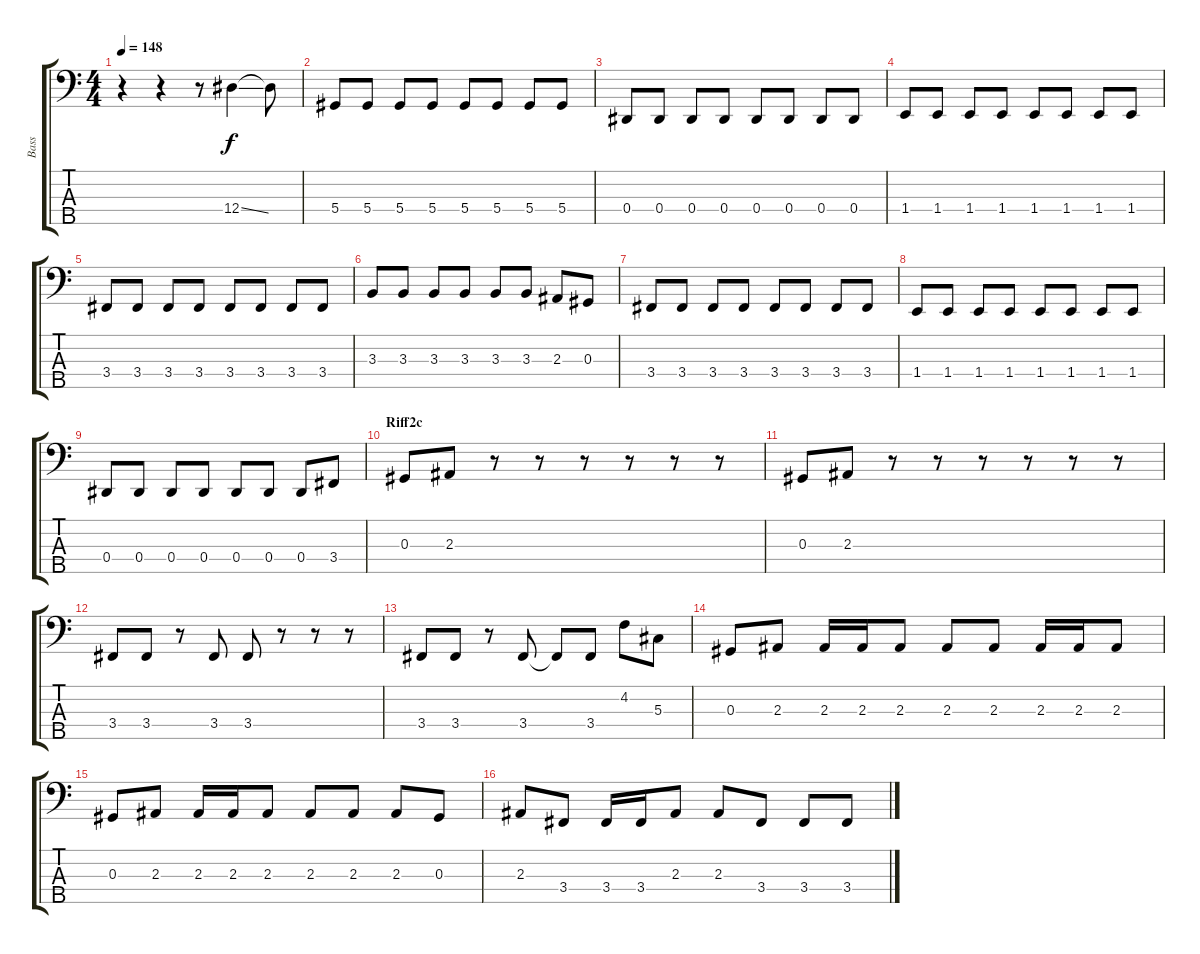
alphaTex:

\track ("Bass" "Bass") {instrument electricbasspick}
\staff {score tabs}
\tuning (Gb2 Db2 Ab1 Eb1 Bb0) {hide}
\ts (4 4)
\tempo 148
\clef f4
\ks c
r.4{dy f} r.4 r.8 12.4{ss}.4 12.4{t}.8 |
5.4.8 5.4.8 5.4.8 5.4.8 5.4.8 5.4.8 5.4.8 5.4.8 |
0.4.8 0.4.8 0.4.8 0.4.8 0.4.8 0.4.8 0.4.8 0.4.8 |
1.4.8 1.4.8 1.4.8 1.4.8 1.4.8 1.4.8 1.4.8 1.4.8 |
3.4.8 3.4.8 3.4.8 3.4.8 3.4.8 3.4.8 3.4.8 3.4.8 |
3.3.8 3.3.8 3.3.8 3.3.8 3.3.8 3.3.8 2.3.8 0.3.8 |
3.4.8 3.4.8 3.4.8 3.4.8 3.4.8 3.4.8 3.4.8 3.4.8 |
1.4.8 1.4.8 1.4.8 1.4.8 1.4.8 1.4.8 1.4.8 1.4.8 |
0.4.8 0.4.8 0.4.8 0.4.8 0.4.8 0.4.8 0.4.8 3.4.8 |
\section ("" "Riff2c")
0.3.8 2.3.8 r.8 r.8 r.8 r.8 r.8 r.8 |
0.3.8 2.3.8 r.8 r.8 r.8 r.8 r.8 r.8 |
3.4.8 3.4.8 r.8 3.4.8 3.4.8 r.8 r.8 r.8 |
3.4.8 3.4.8 r.8 3.4.8 3.4{t}.8 3.4.8 4.2.8 5.3.8 |
0.3.8 2.3.8 2.3.16 2.3.16 2.3.8 2.3.8 2.3.8 2.3.16 2.3.16 2.3.8 |
0.3.8 2.3.8 2.3.16 2.3.16 2.3.8 2.3.8 2.3.8 2.3.8 0.3.8 |
2.3.8 3.4.8 3.4.16 3.4.16 2.3.8 2.3.8 3.4.8 3.4.8 3.4.8
